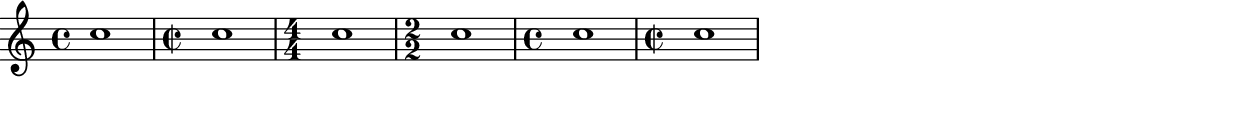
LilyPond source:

%% Generated by lilypond-book.py
%% Options: [exampleindent=10.16\mm,fragment,indent=0\mm,line-width=160\mm,quote,relative=2]
\include "lilypond-book-preamble.ly"


% ****************************************************************
% Start cut-&-pastable-section
% ****************************************************************



\paper {
  indent = 0\mm
  line-width = 160\mm
  % offset the left padding, also add 1mm as lilypond creates cropped
  % images with a little space on the right
  line-width = #(- line-width (* mm  3.000000) (* mm 1))
  line-width = 160\mm - 2.0 * 10.16\mm
  % offset the left padding, also add 1mm as lilypond creates cropped
  % images with a little space on the right
  line-width = #(- line-width (* mm  3.000000) (* mm 1))
}

\layout {
  
}



\relative c''
{


% ****************************************************************
% ly snippet contents follows:
% ****************************************************************
\sourcefileline 1051
% デフォルトのスタイル
\time 4/4 c1
\time 2/2 c1
% 数字を使うスタイルに変更します
\numericTimeSignature
\time 4/4 c1
\time 2/2 c1
% デフォルトのスタイルに戻します
\defaultTimeSignature
\time 4/4 c1
\time 2/2 c1



% ****************************************************************
% end ly snippet
% ****************************************************************
}
